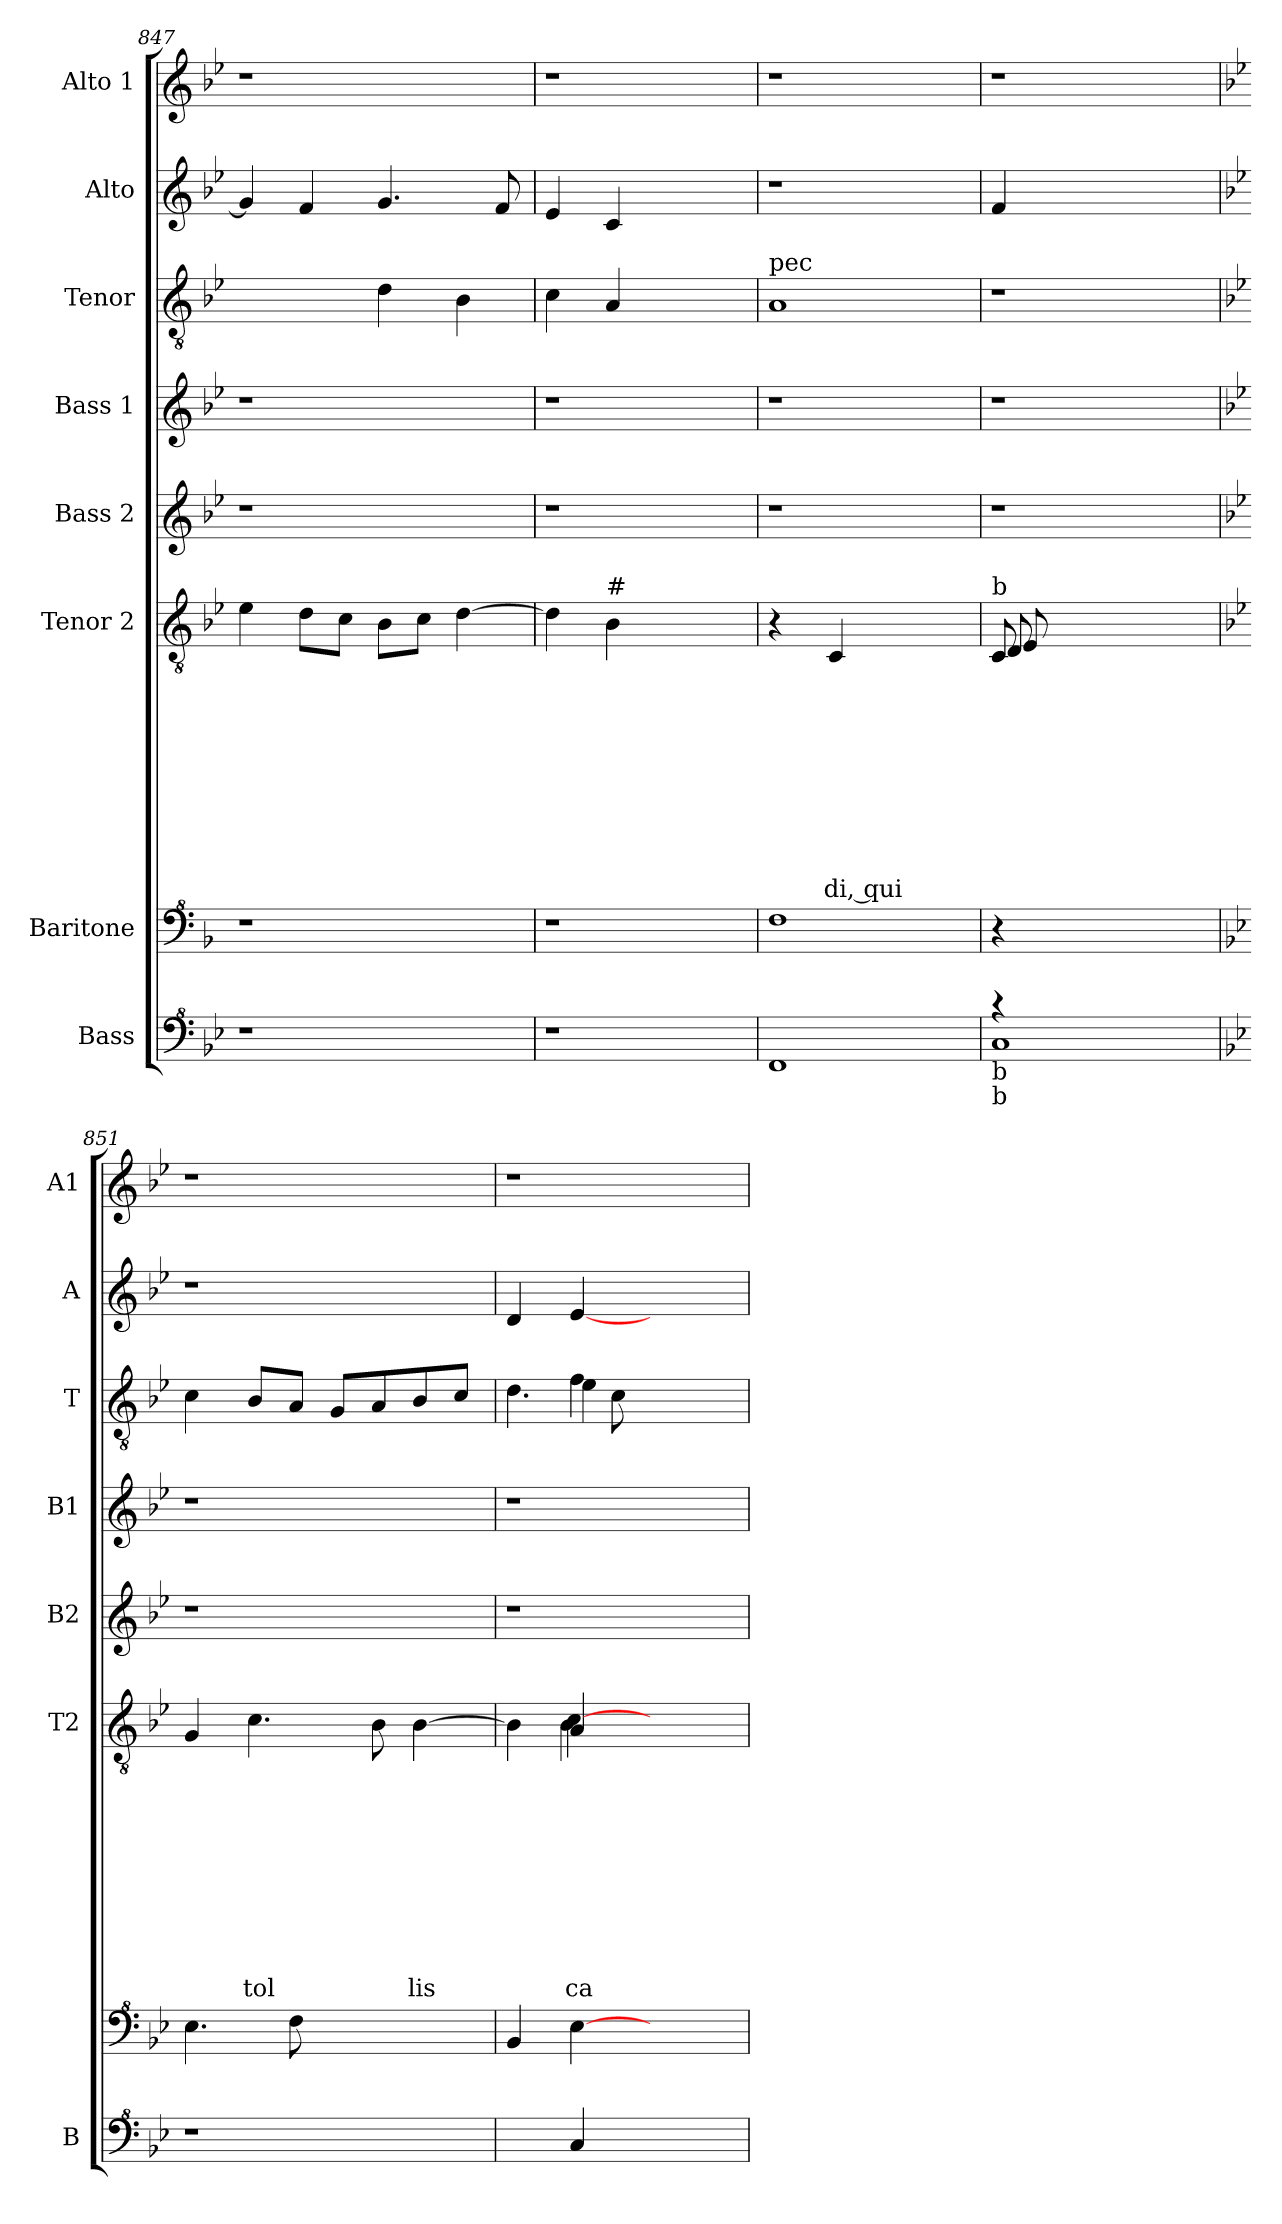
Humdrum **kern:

**kern	**kern	**kern	**text	**text	**text	**text	**text	**text	**text	**text	**text	**text	**kern	**kern	**kern	**kern	**kern
*part8	*part7	*part6	*part6	*part6	*part6	*part6	*part6	*part6	*part6	*part6	*part6	*part6	*part5	*part4	*part3	*part2	*part1
*staff8	*staff7	*staff6	*staff6	*staff6	*staff6	*staff6	*staff6	*staff6	*staff6	*staff6	*staff6	*staff6	*staff5	*staff4	*staff3	*staff2	*staff1
*I"Bass	*I"Baritone	*I"Tenor 2	*	*	*	*	*	*	*	*	*	*	*I"Bass 2	*I"Bass 1	*I"Tenor	*I"Alto	*I"Alto 1
*I'B	*	*I'T2	*	*	*	*	*	*	*	*	*	*	*I'B2	*I'B1	*I'T	*I'A	*I'A1
*clefF^4	*clefF^4	*clefGv2	*	*	*	*	*	*	*	*	*	*	*clefG2	*clefG2	*clefGv2	*clefG2	*clefG2
*	*	*ITrd1c2	*	*	*	*	*	*	*	*	*	*	*	*	*ITrd1c2	*ITrd1c2	*ITrd1c2
*k[b-e-]	*k[b-]	*k[b-e-a-d-]	*	*	*	*	*	*	*	*	*	*	*k[b-e-]	*k[b-e-]	*k[b-e-a-d-]	*k[b-e-a-d-]	*k[b-e-a-d-]
*B-:	*F:	*A-:	*	*	*	*	*	*	*	*	*	*	*B-:	*B-:	*A-:	*A-:	*A-:
=847	=847	=847	=847	=847	=847	=847	=847	=847	=847	=847	=847	=847	=847	=847	=847	=847	=847
1r	1r	4d-\	.	.	.	.	.	.	.	.	.	.	1r	1r	2ryy	4f/]	1r
.	.	8c\L	.	.	.	.	.	.	.	.	.	.	.	.	.	4e-/	.
.	.	8B-\J	.	.	.	.	.	.	.	.	.	.	.	.	.	.	.
.	.	8A-\L	.	.	.	.	.	.	.	.	.	.	.	.	4c\	4.f/	.
.	.	8B-\J	.	.	.	.	.	.	.	.	.	.	.	.	.	.	.
.	.	[>4c\	.	.	.	.	.	.	.	.	.	.	.	.	4A-\	.	.
.	.	.	.	.	.	.	.	.	.	.	.	.	.	.	.	8e-/	.
=848	=848	=848	=848	=848	=848	=848	=848	=848	=848	=848	=848	=848	=848	=848	=848	=848	=848
1r	1r	4c\]	.	.	.	.	.	.	.	.	.	.	1r	1r	4B-\	4d-/	1r
!	!	!LO:TX:a:t=#	!	!	!	!	!	!	!	!	!	!	!	!	!	!	!
.	.	4A-\	.	.	.	.	.	.	.	.	.	.	.	.	4G/	4B-/	.
.	.	2ryy	.	.	.	.	.	.	.	.	.	.	.	.	2ryy	2ryy	.
=849	=849	=849	=849	=849	=849	=849	=849	=849	=849	=849	=849	=849	=849	=849	=849	=849	=849
!	!	!	!	!	!	!	!	!	!	!	!	!	!	!	!LO:TX:a:t=pec	!	!
1F	1f	4r	.	.	.	.	.	.	.	.	.	.	1r	1r	1G	1r	1r
!	!	!	!	!	!	!	!	!	!	!	!	!LO:LY:b:rj	!	!	!	!	!
.	.	4BB-/	.	.	.	.	.	.	.	.	.	di, qui	.	.	.	.	.
.	.	2ryy	.	.	.	.	.	.	.	.	.	.	.	.	.	.	.
!!LO:LB:g=z
=850	=850	=850	=850	=850	=850	=850	=850	=850	=850	=850	=850	=850	=850	=850	=850	=850	=850
*^	*	*^	*	*	*	*	*	*	*	*	*	*	*	*	*	*	*
*	*	*	*	*^	*	*	*	*	*	*	*	*	*	*	*	*	*	*	*
*	*	*	*	*	*^	*	*	*	*	*	*	*	*	*	*	*	*	*	*	*
!	!	!	!LO:TX:a:t=b	!	!	!	!	!	!	!	!	!	!	!	!	!	!	!	!	!	!
!LO:TX:b:t=b	!	!	!	!	!	!	!	!	!	!	!	!	!	!	!	!	!	!	!	!	!
!LO:TX:b:t=b	!	!	!	!	!	!	!	!	!	!	!	!	!	!	!	!	!	!	!	!	!
4rcc	1c	4r	16ryy	8BB-/	8C/	8D-/	.	.	.	.	.	.	.	.	.	.	1r	1r	1r	4e-/	1r
.	.	.	2..ryy	.	.	.	.	.	.	.	.	.	.	.	.	.	.	.	.	.	.
.	.	.	.	2..ryy	2..ryy	2..ryy	.	.	.	.	.	.	.	.	.	.	.	.	.	.	.
2.ryy	.	2.ryy	.	.	.	.	.	.	.	.	.	.	.	.	.	.	.	.	.	2.ryy	.
.	.	.	16ryy	.	.	.	.	.	.	.	.	.	.	.	.	.	.	.	.	.	.
*v	*v	*	*v	*v	*v	*v	*	*	*	*	*	*	*	*	*	*	*	*	*	*	*
=851	=851	=851	=851	=851	=851	=851	=851	=851	=851	=851	=851	=851	=851	=851	=851	=851	=851
*	*k[b-e-]	*	*	*	*	*	*	*	*	*	*	*	*	*	*	*	*
*	*B-:	*	*	*	*	*	*	*	*	*	*	*	*	*	*	*	*
1r	4.e-\	4F/	.	.	.	.	.	.	.	.	.	.	1r	1r	4B-\	1r	1r
!	!	!	!	!	!	!	!	!	!	!	!	!LO:LY:b	!	!	!	!	!
.	.	4.B-\	.	.	.	.	.	.	.	.	.	tol	.	.	8A-/L	.	.
.	8f\	.	.	.	.	.	.	.	.	.	.	.	.	.	8G/J	.	.
.	2ryy	.	.	.	.	.	.	.	.	.	.	.	.	.	8F/L	.	.
.	.	8A-\	.	.	.	.	.	.	.	.	.	.	.	.	8G/	.	.
!	!	!	!	!	!	!	!	!	!	!	!	!LO:LY:b	!	!	!	!	!
.	.	[>4A-\	.	.	.	.	.	.	.	.	.	lis	.	.	8A-/	.	.
.	.	.	.	.	.	.	.	.	.	.	.	.	.	.	8B-/J	.	.
=852	=852	=852	=852	=852	=852	=852	=852	=852	=852	=852	=852	=852	=852	=852	=852	=852	=852
*	*	*^	*	*	*	*	*	*	*	*	*	*	*	*	*^	*	*
*	*	*	*^	*	*	*	*	*	*	*	*	*	*	*	*	*	*^	*	*
4ryy	4B-/	4A-\]	4ryy	4ryy	.	.	.	.	.	.	.	.	.	.	1r	1r	4.c\	4ryy	4ryy	4c/	1r
!	!	!	!	!	!	!	!	!	!	!	!	!	!	!LO:LY:b	!	!	!	!	!	!	!
!	!	!	!	!	!	!	!	!	!	!	!	!	!	!LO:LY:b	!	!	!	!	!	!	!
4c/	[>4e-\	4G/	4A-\	[>4B-\	.	.	.	.	.	.	.	.	.	ca	.	.	.	4e-\	4d-\	[<4d-/	.
.	.	.	.	.	.	.	.	.	.	.	.	.	.	.	.	.	8B-\	.	.	.	.
2ryy	2ryy	2ryy	2ryy	2ryy	.	.	.	.	.	.	.	.	.	.	.	.	2ryy	2ryy	2ryy	2ryy	.
*	*	*v	*v	*v	*	*	*	*	*	*	*	*	*	*	*	*	*v	*v	*v	*	*
=	=	=	=	=	=	=	=	=	=	=	=	=	=	=	=	=	=
*-	*-	*-	*-	*-	*-	*-	*-	*-	*-	*-	*-	*-	*-	*-	*-	*-	*-
